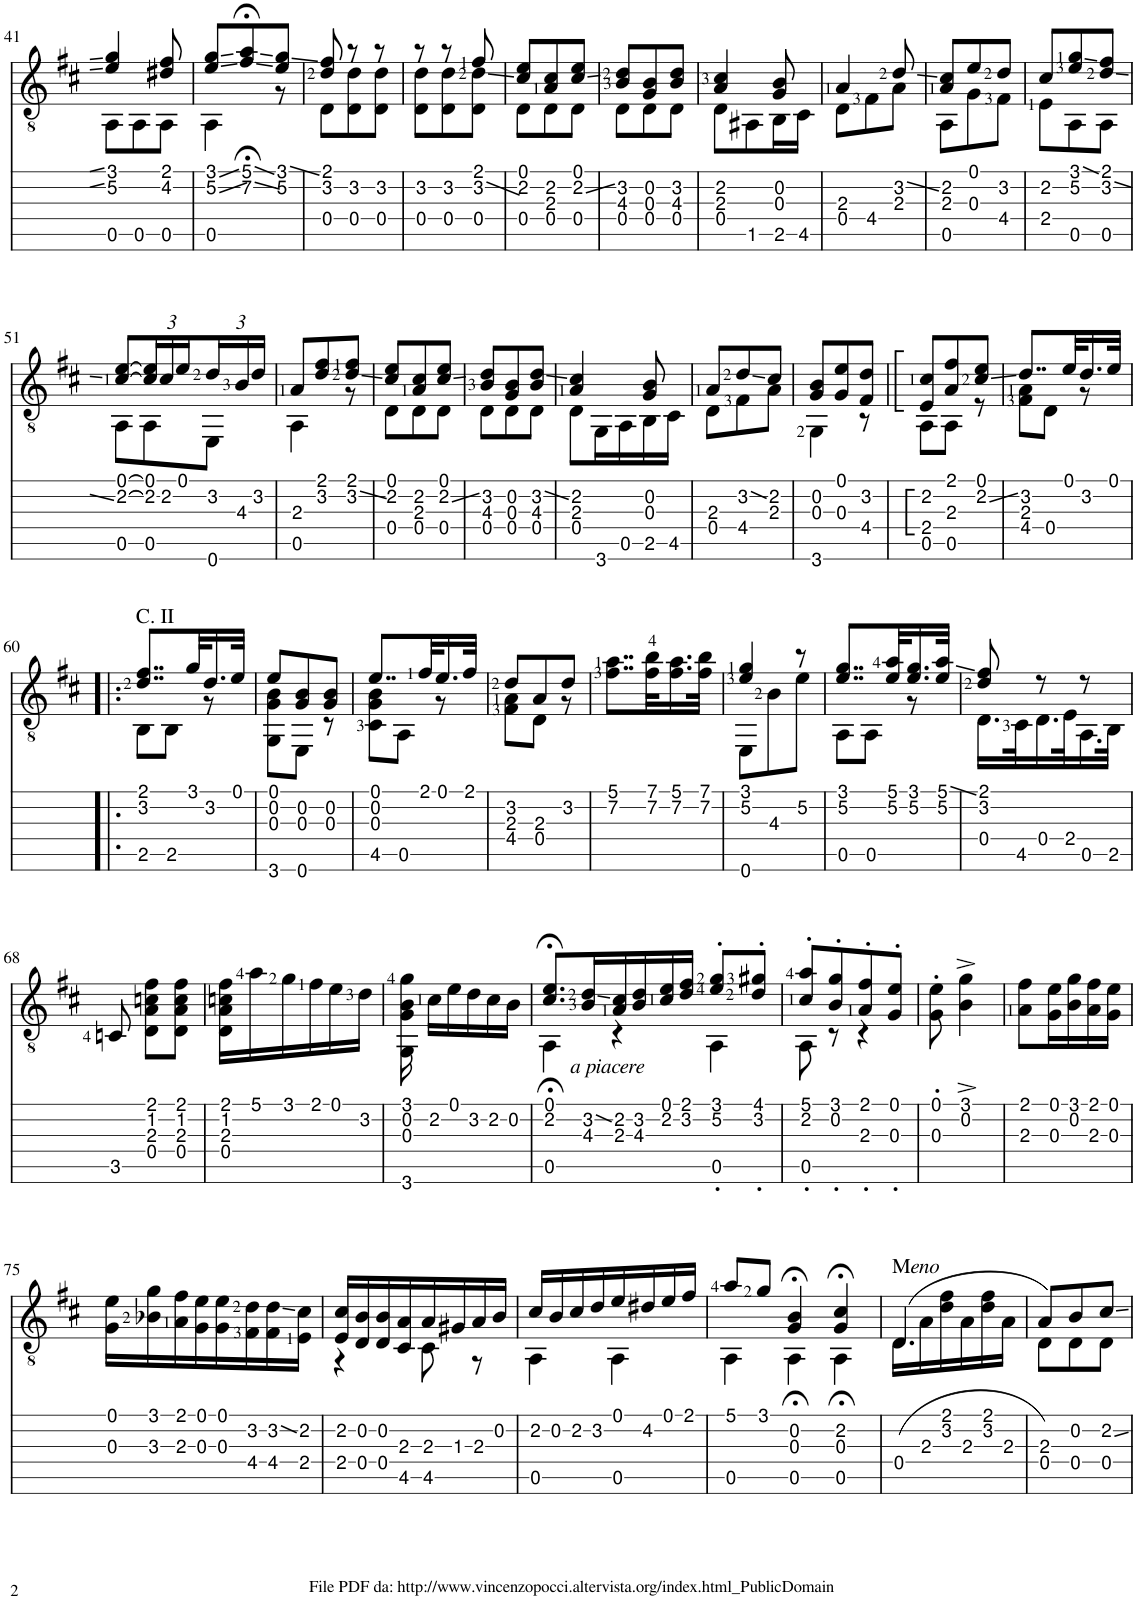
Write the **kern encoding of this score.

**kern	**kern
*part1	*part1
*staff2	*staff1
*I"Guitar	*
*I'Guit.	*
!!LO:PB:g=z
*	*clefGv2
*k[f#c#]	*k[f#c#]
*M3/8	*M3/8
=41	=41
*^	*^
4e 4g	8AAL	4e/ 4g/	8AA\L
.	8AA	.	8AA\
8d# 8f#	8AAJ	8d#X/ 8f#/	8AA\J
=42	=42	=42	=42
8e\ 8g\L	4AA	8e/ 8g/L	4AA\
8f#;<\ 8a;<\	.	8f#/;< 8a/;<	.
8e\ 8g\J	8r	8e/ 8g/J	8r
=43	=43	=43	=43
8d 8f#	8DL	8d/ 8f#/	8D\L
8r	8D\ 8d\	8r	8D\ 8d\
8r	8D\ 8d\J	8r	8D\ 8d\J
=44	=44	=44	=44
8r	8D\ 8d\L	8r	8D\ 8d\L
8r	8D\ 8d\	8r	8D\ 8d\
8f#	8D\ 8d\J	8f#/	8D\ 8d\J
=45	=45	=45	=45
8c#\ 8e\L	8DL	8c#/ 8e/L	8D\L
8A\ 8c#\	8D	8A/ 8c#/	8D\
8c#\ 8e\J	8DJ	8c#/ 8e/J	8D\J
=46	=46	=46	=46
8B\ 8d\L	8DL	8B/ 8d/L	8D\L
8G\ 8B\	8D	8G/ 8B/	8D\
8B\ 8d\J	8DJ	8B/ 8d/J	8D\J
=47	=47	=47	=47
4A 4c#	8DL	4A/ 4c#/	8D\L
.	8AA#	.	8AA#X\
8G 8B	16BBL	8G/ 8B/	16BB\L
.	16C#JJ	.	16C#\JJ
=48	=48	=48	=48
4A	8DL	4A/	8D\L
.	8F#	.	8F#\
8d	8AJ	8d/	8A\J
=49	=49	=49	=49
8A\ 8c#\L	8AAL	8A/ 8c#/L	8AA\L
8e	8G	8e/	8G\
8dJ	8F#J	8d/J	8F#\J
=50	=50	=50	=50
8c#L	8EL	8c#/L	8E\L
8e\ 8g\	8AA	8e/ 8g/	8AA\
8d\ 8f#\J	8AAJ	8d/ 8f#/J	8AA\J
!!LO:LB:g=z	!!
=51	=51	=51	=51
[8c#\ [8e\L	8AAL	[8c#/ [8e/L	8AA\L
*Xbrackettup	*	*Xbrackettup	*
24c#]\ 24e]\L	8AA	24c#/] 24e/]L	8AA\
24c#	.	24c#/	.
24e	.	24e/	.
24d	8EEJ	24d/	8EE\J
24B	.	24B/	.
24dJJ	.	24d/JJ	.
=52	=52	=52	=52
8AL	4AA	8A/L	4AA\
8d\ 8f#\	.	8d/ 8f#/	.
8d\ 8f#\J	8r	8d/ 8f#/J	8r
=53	=53	=53	=53
8c#\ 8e\L	8DL	8c#/ 8e/L	8D\L
8A\ 8c#\	8D	8A/ 8c#/	8D\
8c#\ 8e\J	8DJ	8c#/ 8e/J	8D\J
=54	=54	=54	=54
8B\ 8d\L	8DL	8B/ 8d/L	8D\L
8G\ 8B\	8D	8G/ 8B/	8D\
8B\ 8d\J	8DJ	8B/ 8d/J	8D\J
=55	=55	=55	=55
4A 4c#	8DL	4A/ 4c#/	8D\L
.	16GGL	.	16GG\L
.	16AA	.	16AA\
8G 8B	16BB	8G/ 8B/	16BB\
.	16C#JJ	.	16C#\JJ
=56	=56	=56	=56
8AL	8DL	8A/L	8D\L
8d	8F#	8d/	8F#\
8c#J	8AJ	8c#/J	8A\J
=57	=57	=57	=57
8G\ 8B\L	4GG	8G/ 8B/L	4GG\
8G\ 8e\	.	8G/ 8e/	.
8F#\ 8d\J	8r	8F#/ 8d/J	8r
=58	=58	=58	=58
8E\ 8c#\L	8AAL	8E/ 8c#/L	8AA\L
8A\ 8f#\	8AAJ	8A/ 8f#/	8AA\J
8c#\ 8e\J	8r	8c#/ 8e/J	8r
=59	=59	=59	=59
8..dL	8F#\ 8A\L	8..d/L	8F#\ 8A\L
.	8DJ	.	8D\J
32eKL	.	32e/KL	.
16.d	8r	16.d/	8r
32eJJk	.	32e/JJk	.
!!LO:LB:g=z	!!
=60!|:	=60!|:	=60!|:	=60!|:
!	!	!LO:TX:a:t=C. II	!
8..d\ 8..f#\L	8BBL	8..d/ 8..f#/L	8BB\L
.	8BBJ	.	8BB\J
32gKL	.	32g/KL	.
16.d	8r	16.d/	8r
32eJJk	.	32e/JJk	.
=61	=61	=61	=61
8eL	8GG\ 8G\ 8B\L	8e/L	8GG\ 8G\ 8B\L
8G\ 8B\	8EEJ	8G/ 8B/	8EE\J
8G\ 8B\J	8r	8G/ 8B/J	8r
=62	=62	=62	=62
8..eL	8C#\ 8G\ 8B\L	8..e/L	8C#\ 8G\ 8B\L
.	8AAJ	.	8AA\J
32f#KL	.	32f#/KL	.
16.e	8r	16.e/	8r
32f#JJk	.	32f#/JJk	.
=63	=63	=63	=63
8dL	8F#\ 8A\L	8d/L	8F#\ 8A\L
8A	8DJ	8A/	8D\J
8dJ	8r	8d/J	8r
*v	*v	*	*
*	*v	*v
=64	=64
8..f#\ 8..a\L	8..f#\ 8..a\L
32f#\ 32b\KL	32f#\ 32b\KL
16.f#\ 16.a\	16.f#\ 16.a\
32f#\ 32b\JJk	32f#\ 32b\JJk
=65	=65
*^	*^
4e 4g	8EEL	4e/ 4g/	8EE\L
.	8B	.	8B\
8r	8eJ	8r	8e\J
=66	=66	=66	=66
8..e\ 8..g\L	8AAL	8..e/ 8..g/L	8AA\L
.	8AAJ	.	8AA\J
32e\ 32a\KL	.	32e/ 32a/KL	.
16.e\ 16.g\	8r	16.e/ 16.g/	8r
32e\ 32a\JJk	.	32e/ 32a/JJk	.
=67	=67	=67	=67
8d 8f#	16.DLL	8d/ 8f#/	16.D\LL
.	32C#K	.	32C#\K
8r	16.D	8r	16.D\
.	32EK	.	32E\K
8r	16.AA	8r	16.AA\
.	32BBJJk	.	32BB\JJk
*v	*v	*	*
*	*v	*v
!!LO:LB:g=z
=68	=68
8CL	8Cn/
8D\ 8A\ 8c\ 8f#\	8D\ 8A\ 8cn\ 8f#\L
8D\ 8A\ 8c\ 8f#\J	8D\ 8A\ 8c\ 8f#\J
=69	=69
16D\ 16A\ 16c\ 16f#\LL	16D\ 16A\ 16cn\ 16f#\LL
16a	16a\
16g	16g\
16f#	16f#\
16e	16e\
16dJJ	16d\JJ
=70	=70
16GG\ 16G\ 16B\ 16g\LL	16GG\ 16G\ 16B\ 16g\
16c#	16c#\LL
16e	16e\
16d	16d\
16c#	16c#\
16BJJ	16B\JJ
=71	=71
*^	*^
!	!	!LO:TX:b:i:t=a piacere	!
8.c#;< 8.e;<	4AA	8.c#/;< 8.e/;<L	4AA\
16B 16d	.	16B/ 16d/L	.
16A 16c#	8r	16A/ 16c#/	8r
16B 16d	.	16B/ 16d/	.
16c# 16e	8ryy	16c#/ 16e/	8ryy
16d 16f#	.	16d/ 16f#/JJ	.
8e' 8g'	4AA	8e/' 8g/'L	4AA\
8d' 8g#'	.	8d/' 8g#X/'J	.
=72	=72	=72	=72
8c#' 8a'	8AA	8c#/' 8a/'L	8AA\
8B' 8g'	8r	8B/' 8g/'	8r
8A' 8f#'	8r	8A/' 8f#/'	8r
8G' 8e'	8r	8G/' 8e/'J	8r
*v	*v	*	*
*	*v	*v
=73	=73
8G' 8e'	8G\' 8e\'
8r	8r
4B^ 4g^	4B\^ 4g\^
=74	=74
8A\ 8f#\L	8A\ 8f#\L
16G\ 16e\L	16G\ 16e\L
16B\ 16g\	16B\ 16g\
16A\ 16f#\	16A\ 16f#\
16G\ 16e\JJ	16G\ 16e\JJ
!!LO:LB:g=z
=75	=75
16G 16e	16G\ 16e\LL
16B- 16g	16B-X\ 16g\
16A 16f#	16A\ 16f#\
16G 16e	16G\ 16e\
16G 16e	16G\ 16e\
16F# 16d	16F#\ 16d\
16F# 16d	16F#\ 16d\
16E 16c#	16E\ 16c#\JJ
=76	=76
*^	*^
16E 16c#	4r	16E/ 16c#/LL	4r
16D 16B	.	16D/ 16B/	.
16D 16B	.	16D/ 16B/	.
16C# 16A	.	16C#/ 16A/	.
16A	8C#	16A/	8C#\
16G#	.	16G#X/	.
16A	8r	16A/	8r
16B	.	16B/JJ	.
=77	=77	=77	=77
16c#	4AA	16c#/LL	4AA\
16B	.	16B/	.
16c#	.	16c#/	.
16d	.	16d/	.
16e	[8AA	16e/	[8AA\
16d#	.	16d#X/	.
16e	8ryy	16e/	8ryy
16f#	.	16f#/JJ	.
=78	=78	=78	=78
8a	4AA	8a/L	4AA\
8g	.	8g/J	.
[8G [8B	8AA]	[8G/ [8B/	8AA\]
8ryy	[8AA	8ryy	[8AA\
4G;< 4c#;<	4AA	4G/;< 4c#/;<	4AA\
=79	=79	=79	=79
!	!	!LO:TX:a:t=M	!
!	!	!LO:TX:a:i:t=eno	!
4.D	16D	(4.D/	16D\LL
.	8AA]	.	8AA\]
.	16A	.	16A\
.	16d 16f#	.	16d\ 16f#\
.	16A	.	16A\
8G];< 8B];<	16d 16f#	8G/];< 8B/];<	16d\ 16f#\
.	16A	.	16A\JJ
=80	=80	=80	=80
8AL	8DL	8A/L)	8D\L
8B	8D	8B/	8D\
8c#J	8DJ	8c#/J	8D\J
*v	*v	*	*
*	*v	*v
=	=
*-	*-
